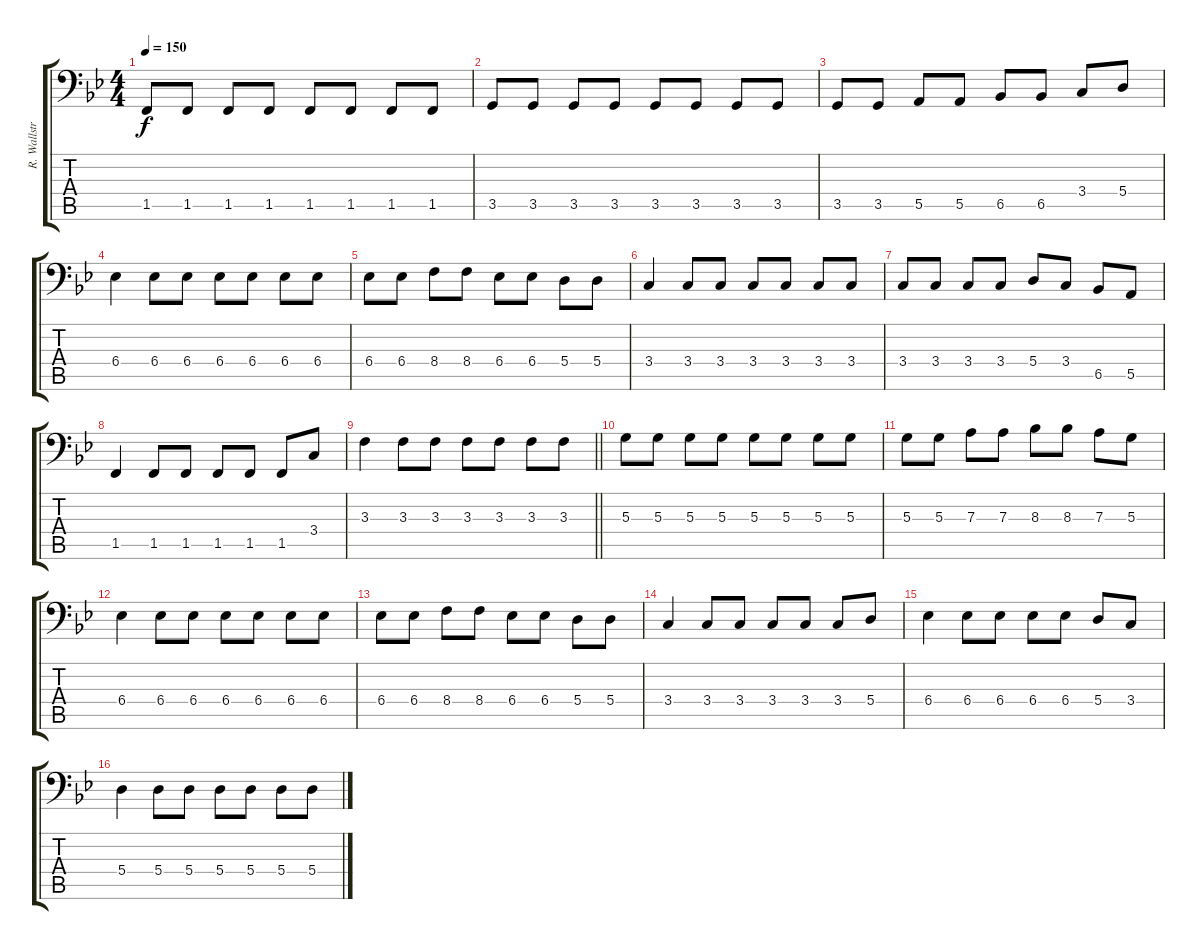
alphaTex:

\track ("R. Wallström (Bass)" "R. Wallstr") {instrument electricbassfinger}
\staff {score tabs}
\tuning (C3 G2 D2 A1 E1 B0) {hide}
\ts (4 4)
\tempo 150
\clef f4
\ks gminor
1.5.8{dy f} 1.5.8 1.5.8 1.5.8 1.5.8 1.5.8 1.5.8 1.5.8 |
3.5.8 3.5.8 3.5.8 3.5.8 3.5.8 3.5.8 3.5.8 3.5.8 |
3.5.8 3.5.8 5.5.8 5.5.8 6.5.8 6.5.8 3.4.8 5.4.8 |
6.4.4 6.4.8 6.4.8 6.4.8 6.4.8 6.4.8 6.4.8 |
6.4.8 6.4.8 8.4.8 8.4.8 6.4.8 6.4.8 5.4.8 5.4.8 |
3.4.4 3.4.8 3.4.8 3.4.8 3.4.8 3.4.8 3.4.8 |
3.4.8 3.4.8 3.4.8 3.4.8 5.4.8 3.4.8 6.5.8 5.5.8 |
1.5.4 1.5.8 1.5.8 1.5.8 1.5.8 1.5.8 3.4.8 |
\barLineRight lightlight
3.3.4 3.3.8 3.3.8 3.3.8 3.3.8 3.3.8 3.3.8 |
5.3.8 5.3.8 5.3.8 5.3.8 5.3.8 5.3.8 5.3.8 5.3.8 |
5.3.8 5.3.8 7.3.8 7.3.8 8.3.8 8.3.8 7.3.8 5.3.8 |
6.4.4 6.4.8 6.4.8 6.4.8 6.4.8 6.4.8 6.4.8 |
6.4.8 6.4.8 8.4.8 8.4.8 6.4.8 6.4.8 5.4.8 5.4.8 |
3.4.4 3.4.8 3.4.8 3.4.8 3.4.8 3.4.8 5.4.8 |
6.4.4 6.4.8 6.4.8 6.4.8 6.4.8 5.4.8 3.4.8 |
5.4.4 5.4.8 5.4.8 5.4.8 5.4.8 5.4.8 5.4.8
